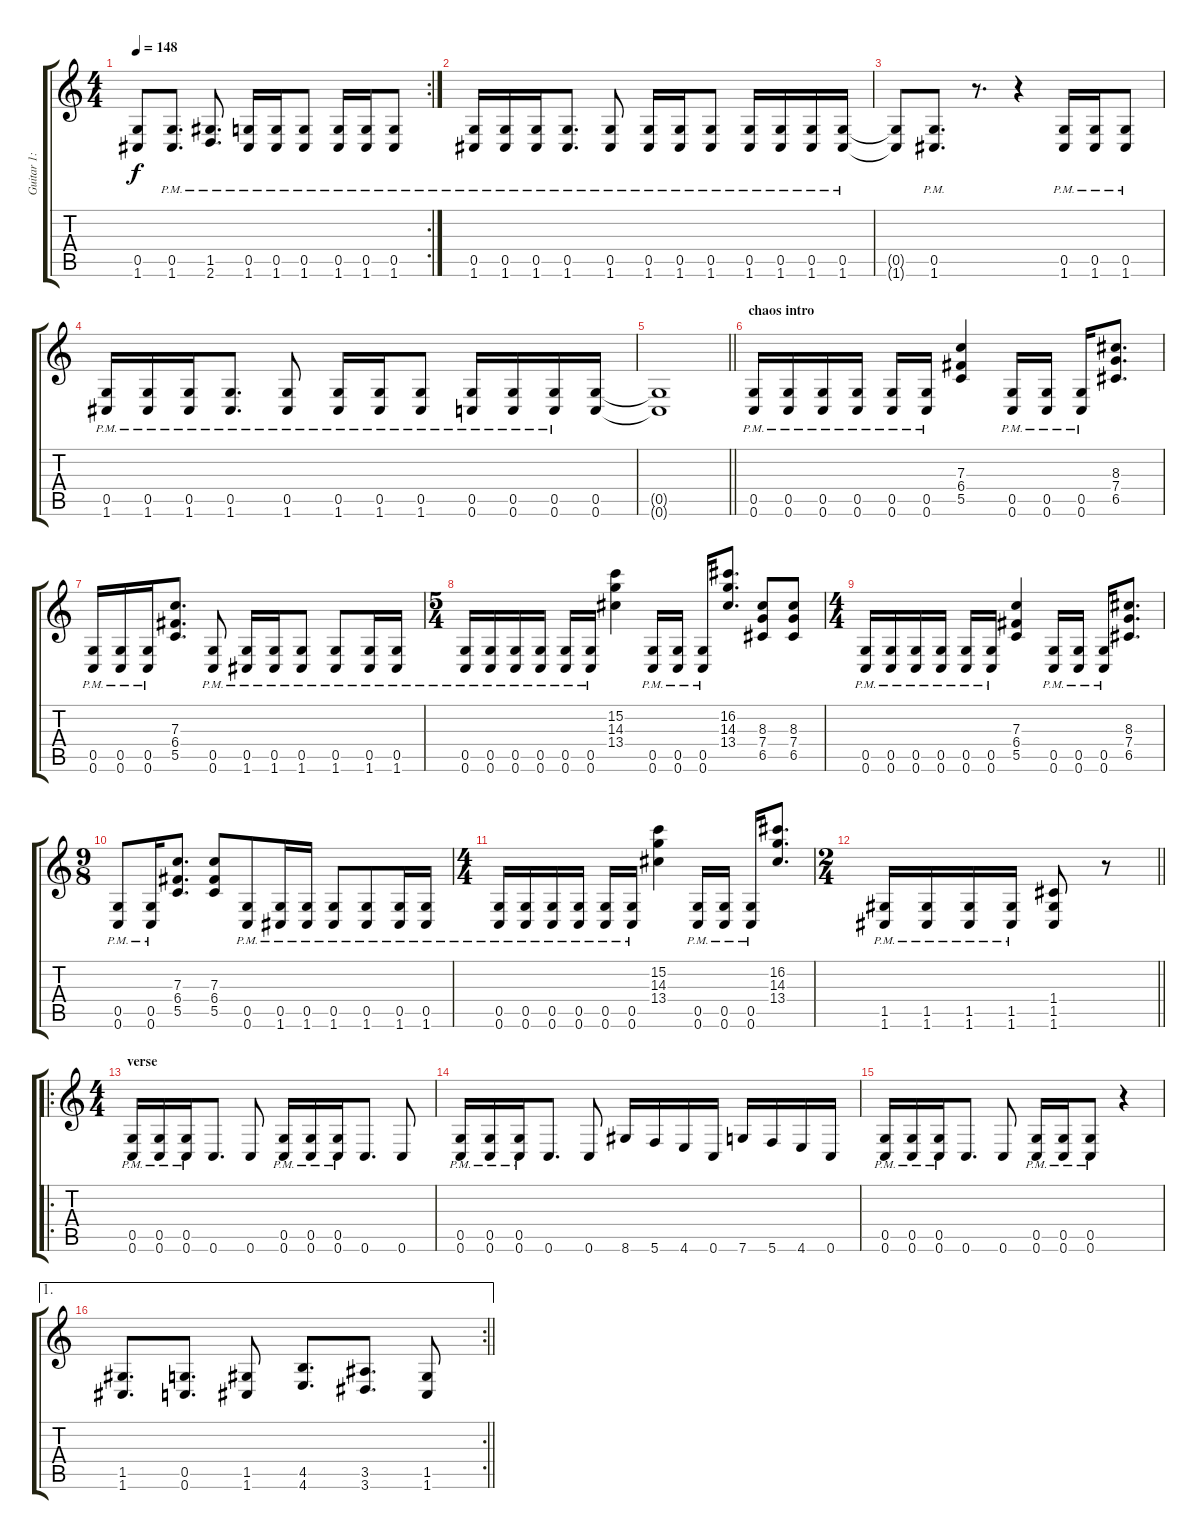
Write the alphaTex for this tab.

\track ("Guitar 1: Johan" "Guitar 1: ") {instrument distortionguitar}
\staff {score tabs}
\tuning (D4 A3 F3 C3 G2 C2) {hide}
\rc 2
\ts (4 4)
\tempo 148
\clef g2
\ks c
(0.5{t} 1.6{t}).8{dy f} (0.5{pm} 1.6).8{d} (1.5{pm} 2.6).8{d} (0.5{pm} 1.6).16 (0.5{pm} 1.6).16 (0.5{pm} 1.6).8 (0.5{pm} 1.6).16 (0.5{pm} 1.6).16 (0.5{pm} 1.6).8 |
(0.5{pm} 1.6).16 (0.5{pm} 1.6).16 (0.5{pm} 1.6).16 (0.5{pm} 1.6).8{d} (0.5{pm} 1.6).8 (0.5{pm} 1.6).16 (0.5{pm} 1.6).16 (0.5{pm} 1.6).8 (0.5{pm} 1.6).16 (0.5{pm} 1.6).16 (0.5{pm} 1.6).16 (0.5{pm} 1.6).16 |
(0.5{t} 1.6{t}).8 (0.5{pm} 1.6).8{d} r.8{d} r.4 (0.5{pm} 1.6).16 (0.5{pm} 1.6).16 (0.5{pm} 1.6).8 |
(0.5{pm} 1.6).16 (0.5{pm} 1.6).16 (0.5{pm} 1.6).16 (0.5{pm} 1.6).8{d} (0.5{pm} 1.6).8 (0.5{pm} 1.6).16 (0.5{pm} 1.6).16 (0.5{pm} 1.6).8 (0.5{pm} 0.6).16 (0.5{pm} 0.6).16 (0.5{pm} 0.6).16 (0.5 0.6).16 |
\barLineRight lightlight
(0.5{t} 0.6{t}).1 |
\section ("" "chaos intro")
(0.5{pm} 0.6).16 (0.5{pm} 0.6).16 (0.5{pm} 0.6).16 (0.5{pm} 0.6).16 (0.5{pm} 0.6).16 (0.5{pm} 0.6).16 (7.3 6.4 5.5).4 (0.5{pm} 0.6).16 (0.5{pm} 0.6).16 (0.5{pm} 0.6).16 (8.3 7.4 6.5).8{d} |
(0.5{pm} 0.6).16 (0.5{pm} 0.6).16 (0.5{pm} 0.6).16 (7.3 6.4 5.5).8{d} (0.5{pm} 0.6).8 (0.5{pm} 1.6).16 (0.5{pm} 1.6).16 (0.5{pm} 1.6).8 (0.5{pm} 1.6).8 (0.5{pm} 1.6).16 (0.5{pm} 1.6).16 |
\ts (5 4)
(0.5{pm} 0.6).16 (0.5{pm} 0.6).16 (0.5{pm} 0.6).16 (0.5{pm} 0.6).16 (0.5{pm} 0.6).16 (0.5{pm} 0.6).16 (15.2 14.3 13.4).4 (0.5{pm} 0.6).16 (0.5{pm} 0.6).16 (0.5{pm} 0.6).16 (16.2 14.3 13.4).8{d} (8.3 7.4 6.5).8 (8.3 7.4 6.5).8 |
\ts (4 4)
(0.5{pm} 0.6).16 (0.5{pm} 0.6).16 (0.5{pm} 0.6).16 (0.5{pm} 0.6).16 (0.5{pm} 0.6).16 (0.5{pm} 0.6).16 (7.3 6.4 5.5).4 (0.5{pm} 0.6).16 (0.5{pm} 0.6).16 (0.5{pm} 0.6).16 (8.3 7.4 6.5).8{d} |
\ts (9 8)
(0.5{pm} 0.6).8 (0.5{pm} 0.6).16 (7.3 6.4 5.5).8{d} (7.3 6.4 5.5).8 (0.5{pm} 0.6).8 (0.5{pm} 1.6).16 (0.5{pm} 1.6).16 (0.5{pm} 1.6).8 (0.5{pm} 1.6).8 (0.5{pm} 1.6).16 (0.5{pm} 1.6).16 |
\ts (4 4)
(0.5{pm} 0.6).16 (0.5{pm} 0.6).16 (0.5{pm} 0.6).16 (0.5{pm} 0.6).16 (0.5{pm} 0.6).16 (0.5{pm} 0.6).16 (15.2 14.3 13.4).4 (0.5{pm} 0.6).16 (0.5{pm} 0.6).16 (0.5{pm} 0.6).16 (16.2 14.3 13.4).8{d} |
\ts (2 4)
\barLineRight lightlight
(1.5{pm} 1.6).16 (1.5{pm} 1.6).16 (1.5{pm} 1.6).16 (1.5{pm} 1.6).16 (1.4 1.5 1.6).8 r.8 |
\ro
\ts (4 4)
\section ("" "verse")
(0.5{pm} 0.6).16 (0.5{pm} 0.6).16 (0.5{pm} 0.6).16 0.6.8{d} 0.6.8 (0.5{pm} 0.6).16 (0.5{pm} 0.6).16 (0.5{pm} 0.6).16 0.6.8{d} 0.6.8 |
(0.5{pm} 0.6).16 (0.5{pm} 0.6).16 (0.5{pm} 0.6).16 0.6.8{d} 0.6.8 8.6.16 5.6.16 4.6.16 0.6.16 7.6.16 5.6.16 4.6.16 0.6.16 |
(0.5{pm} 0.6).16 (0.5{pm} 0.6).16 (0.5{pm} 0.6).16 0.6.8{d} 0.6.8 (0.5{pm} 0.6).16 (0.5{pm} 0.6).16 (0.5{pm} 0.6).8 r.4 |
\ae 1
\rc 2
\barLineRight lightlight
(1.5 1.6).8{d} (0.5 0.6).8{d} (1.5 1.6).8 (4.5 4.6).8{d} (3.5 3.6).8{d} (1.5 1.6).8
